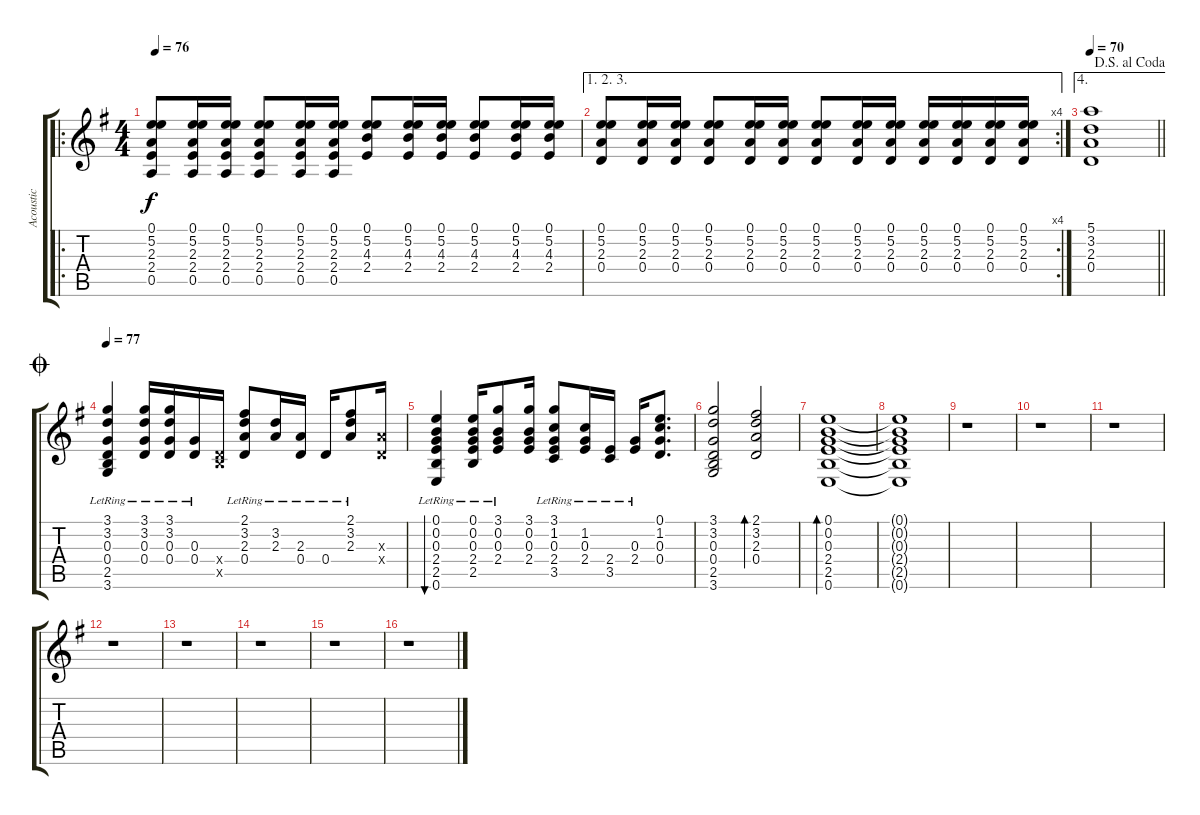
\track ("Acoustic" "Acoustic") {instrument acousticguitarsteel}
\staff {score tabs}
\tuning (E4 B3 G3 D3 A2 E2) {hide}
\ro
\ts (4 4)
\tempo 76
\clef g2
\ks g
(0.1 5.2 2.3 2.4 0.5).8{dy f} (0.1 5.2 2.3 2.4 0.5).16 (0.1 5.2 2.3 2.4 0.5).16 (0.1 5.2 2.3 2.4 0.5).8 (0.1 5.2 2.3 2.4 0.5).16 (0.1 5.2 2.3 2.4 0.5).16 (0.1 5.2 4.3 2.4).8 (0.1 5.2 4.3 2.4).16 (0.1 5.2 4.3 2.4).16 (0.1 5.2 4.3 2.4).8 (0.1 5.2 4.3 2.4).16 (0.1 5.2 4.3 2.4).16 |
\ae (1 2 3)
\rc 4
(0.1 5.2 2.3 0.4).8 (0.1 5.2 2.3 0.4).16 (0.1 5.2 2.3 0.4).16 (0.1 5.2 2.3 0.4).8 (0.1 5.2 2.3 0.4).16 (0.1 5.2 2.3 0.4).16 (0.1 5.2 2.3 0.4).8 (0.1 5.2 2.3 0.4).16 (0.1 5.2 2.3 0.4).16 (0.1 5.2 2.3 0.4).16 (0.1 5.2 2.3 0.4).16 (0.1 5.2 2.3 0.4).16 (0.1 5.2 2.3 0.4).16 |
\ae 4
\jump dalsegnoalcoda
\tempo 70
\barLineRight lightlight
(5.1 3.2 2.3 0.4).1 |
\jump coda
\tempo 77
(3.1{lr} 3.2{lr} 0.3{lr} 0.4{lr} 2.5{lr} 3.6{lr}).4 (3.1{lr} 3.2{lr} 0.3{lr} 0.4{lr}).16 (3.1{lr} 3.2{lr} 0.3{lr} 0.4{lr}).16 (0.3{lr} 0.4{lr}).16 (0.4{x} 2.5{x}).16 (2.1{lr} 3.2{lr} 2.3{lr} 0.4{lr}).8 (3.2{lr} 2.3{lr}).16 (2.3{lr} 0.4{lr}).16 0.4{lr}.16 (2.1{lr} 3.2{lr} 2.3{lr}).8 (2.3{x} 0.4{x}).16 |
(0.1{lr} 0.2{lr} 0.3{lr} 2.4{lr} 2.5{lr} 0.6{lr}).4{bu 30} (0.1{lr} 0.2{lr} 0.3{lr} 2.4{lr} 2.5{lr}).16 (3.1{lr} 0.2{lr} 0.3{lr} 2.4{lr}).8 (3.1 0.2 0.3 2.4).16 (3.1{lr} 1.2{lr} 0.3{lr} 2.4{lr} 3.5{lr}).8 (1.2{lr} 0.3{lr} 2.4{lr}).16 (2.4{lr} 3.5{lr}).16 (0.3{lr} 2.4{lr}).16 (0.1 1.2 0.3 0.4).8{d} |
(3.1 3.2 0.3 0.4 2.5 3.6).2 (2.1 3.2 2.3 0.4).2{bd 30} |
(0.1 0.2 0.3 2.4 2.5 0.6).1{bd 30} |
(0.1{t} 0.2{t} 0.3{t} 2.4{t} 2.5{t} 0.6{t}).1 |
r.1 |
r.1 |
r.1 |
r.1 |
r.1 |
r.1 |
r.1 |
r.1
